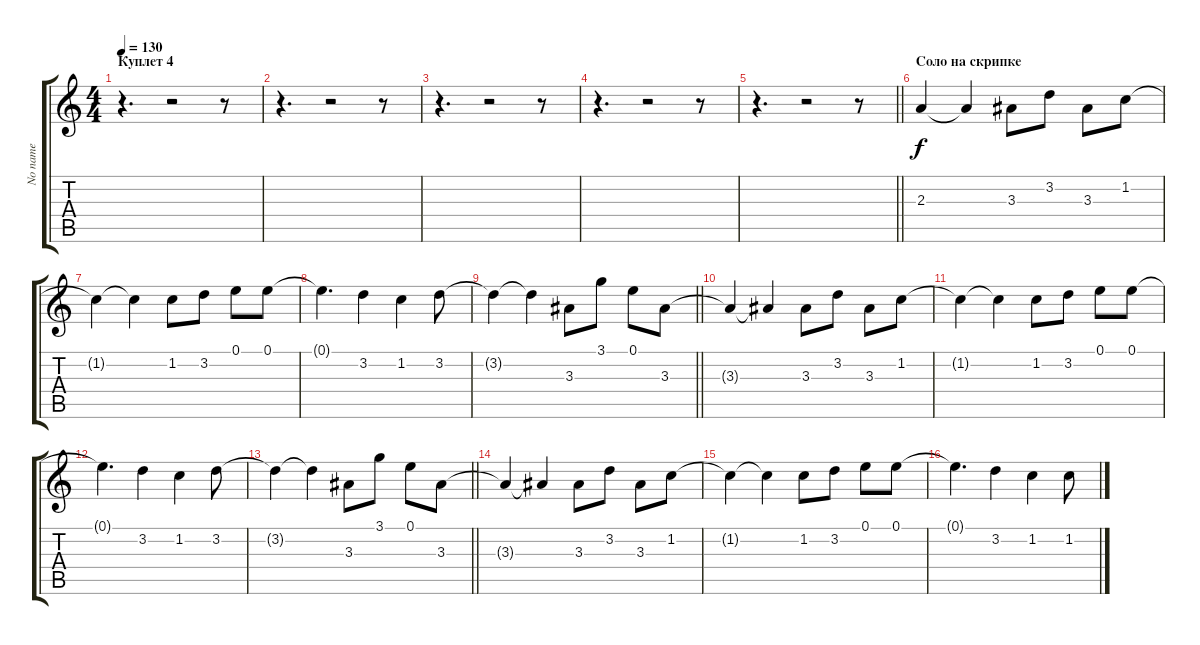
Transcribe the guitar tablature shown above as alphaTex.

\track ("No name" "No name") {instrument contrabass}
\staff {score tabs}
\tuning (E4 B3 G3 D3 A2 E2) {hide}
\ts (4 4)
\section ("" "Куплет 4")
\tempo 130
\clef g2
\ks c
r.4{d dy f} r.2 r.8 |
r.4{d} r.2 r.8 |
r.4{d} r.2 r.8 |
r.4{d} r.2 r.8 |
\barLineRight lightlight
r.4{d} r.2 r.8 |
\section ("" "Соло на скрипке")
2.3.4 2.3{t}.4 3.3.8 3.2.8 3.3.8 1.2.8 |
1.2{t}.4 1.2{t}.4 1.2.8 3.2.8 0.1.8 0.1.8 |
0.1{t}.4{d} 3.2.4 1.2.4 3.2.8 |
\barLineRight lightlight
3.2{t}.4 3.2{t}.4 3.3.8 3.1.8 0.1.8 3.3.8 |
3.3{t}.4 3.3{t}.4 3.3.8 3.2.8 3.3.8 1.2.8 |
1.2{t}.4 1.2{t}.4 1.2.8 3.2.8 0.1.8 0.1.8 |
0.1{t}.4{d} 3.2.4 1.2.4 3.2.8 |
\barLineRight lightlight
3.2{t}.4 3.2{t}.4 3.3.8 3.1.8 0.1.8 3.3.8 |
3.3{t}.4 3.3{t}.4 3.3.8 3.2.8 3.3.8 1.2.8 |
1.2{t}.4 1.2{t}.4 1.2.8 3.2.8 0.1.8 0.1.8 |
0.1{t}.4{d} 3.2.4 1.2.4 1.2.8
